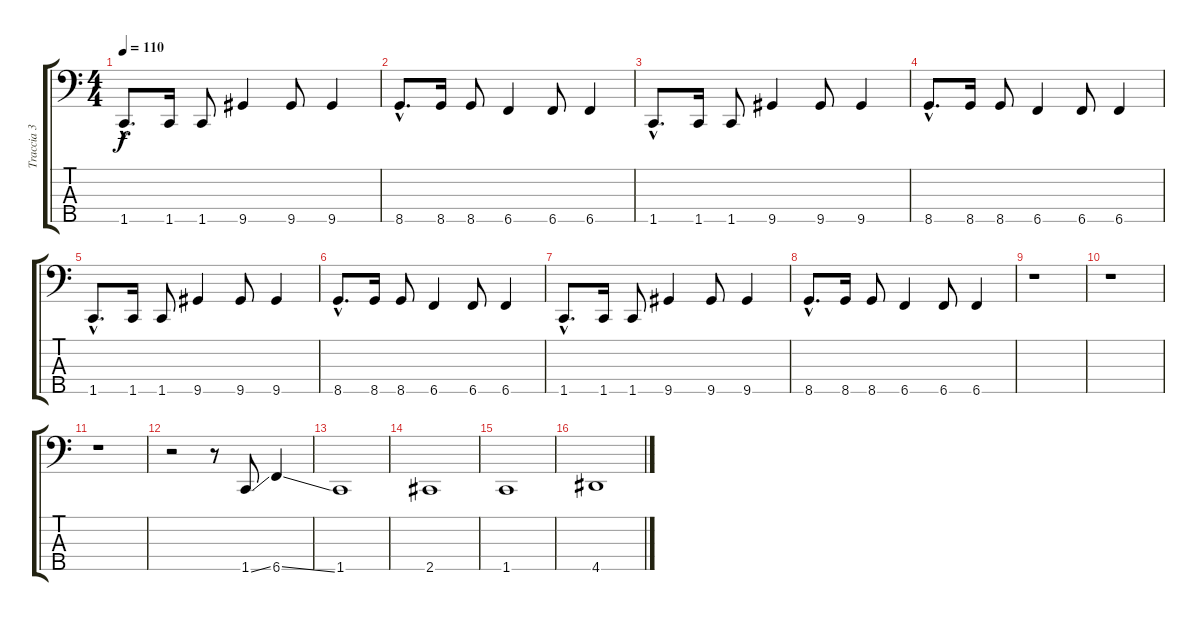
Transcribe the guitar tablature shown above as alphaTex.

\track ("Traccia 3" "Traccia 3") {instrument electricbassfinger}
\staff {score tabs}
\tuning (G2 D2 A1 E1 B0) {hide}
\ts (4 4)
\tempo 110
\clef f4
\ks c
1.5{hac}.8{d dy f} 1.5.16 1.5.8 9.5.4 9.5.8 9.5.4 |
8.5{hac}.8{d} 8.5.16 8.5.8 6.5.4 6.5.8 6.5.4 |
1.5{hac}.8{d} 1.5.16 1.5.8 9.5.4 9.5.8 9.5.4 |
8.5{hac}.8{d} 8.5.16 8.5.8 6.5.4 6.5.8 6.5.4 |
1.5{hac}.8{d} 1.5.16 1.5.8 9.5.4 9.5.8 9.5.4 |
8.5{hac}.8{d} 8.5.16 8.5.8 6.5.4 6.5.8 6.5.4 |
1.5{hac}.8{d} 1.5.16 1.5.8 9.5.4 9.5.8 9.5.4 |
8.5{hac}.8{d} 8.5.16 8.5.8 6.5.4 6.5.8 6.5.4 |
r.1 |
r.1 |
r.1 |
r.2 r.8 1.5{ss}.8 6.5{ss}.4 |
1.5.1 |
2.5.1 |
1.5.1 |
4.5.1
